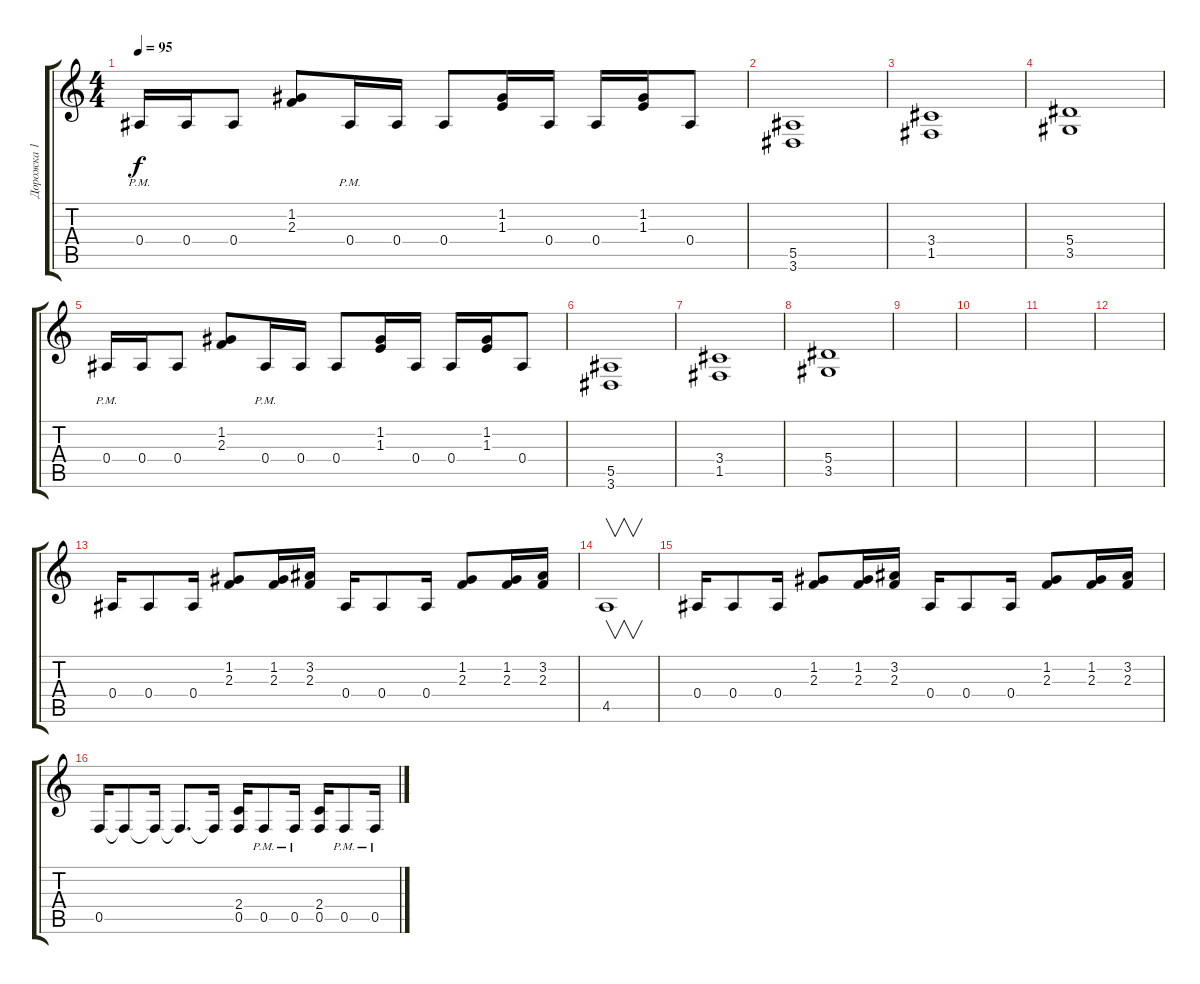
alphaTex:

\track ("Дорожка 1" "Дорожка 1") {instrument distortionguitar}
\staff {score tabs}
\tuning (C4 G3 Eb3 Bb2 F2 C2) {hide}
\ts (4 4)
\tempo 95
\clef g2
\ks c
0.4{pm}.16{dy f volume 9 instrument overdrivenguitar} 0.4.16 0.4.8 (1.2 2.3).8 0.4{pm}.16 0.4.16 0.4.8 (1.2 1.3).16 0.4.16 0.4.16 (1.2 1.3).16 0.4.8 |
(5.5 3.6).1 |
(3.4 1.5).1 |
(5.4 3.5).1 |
0.4{pm}.16{volume 9 instrument overdrivenguitar} 0.4.16 0.4.8 (1.2 2.3).8 0.4{pm}.16 0.4.16 0.4.8 (1.2 1.3).16 0.4.16 0.4.16 (1.2 1.3).16 0.4.8 |
(5.5 3.6).1 |
(3.4 1.5).1 |
(5.4 3.5).1 |
|
|
|
|
0.4.16 0.4.8 0.4.16 (1.2 2.3).8 (1.2 2.3).16 (3.2 2.3).16 0.4.16 0.4.8 0.4.16 (1.2 2.3).8 (1.2 2.3).16 (3.2 2.3).16 |
4.5.1{v} |
0.4.16 0.4.8 0.4.16 (1.2 2.3).8 (1.2 2.3).16 (3.2 2.3).16 0.4.16 0.4.8 0.4.16 (1.2 2.3).8 (1.2 2.3).16 (3.2 2.3).16 |
0.5.16 0.5{t}.8 0.5{t}.16 0.5{t}.8{d} 0.5{t}.16 (2.4 0.5).16 0.5{pm}.8 0.5{pm}.16 (2.4 0.5).16 0.5{pm}.8 0.5{pm}.16
